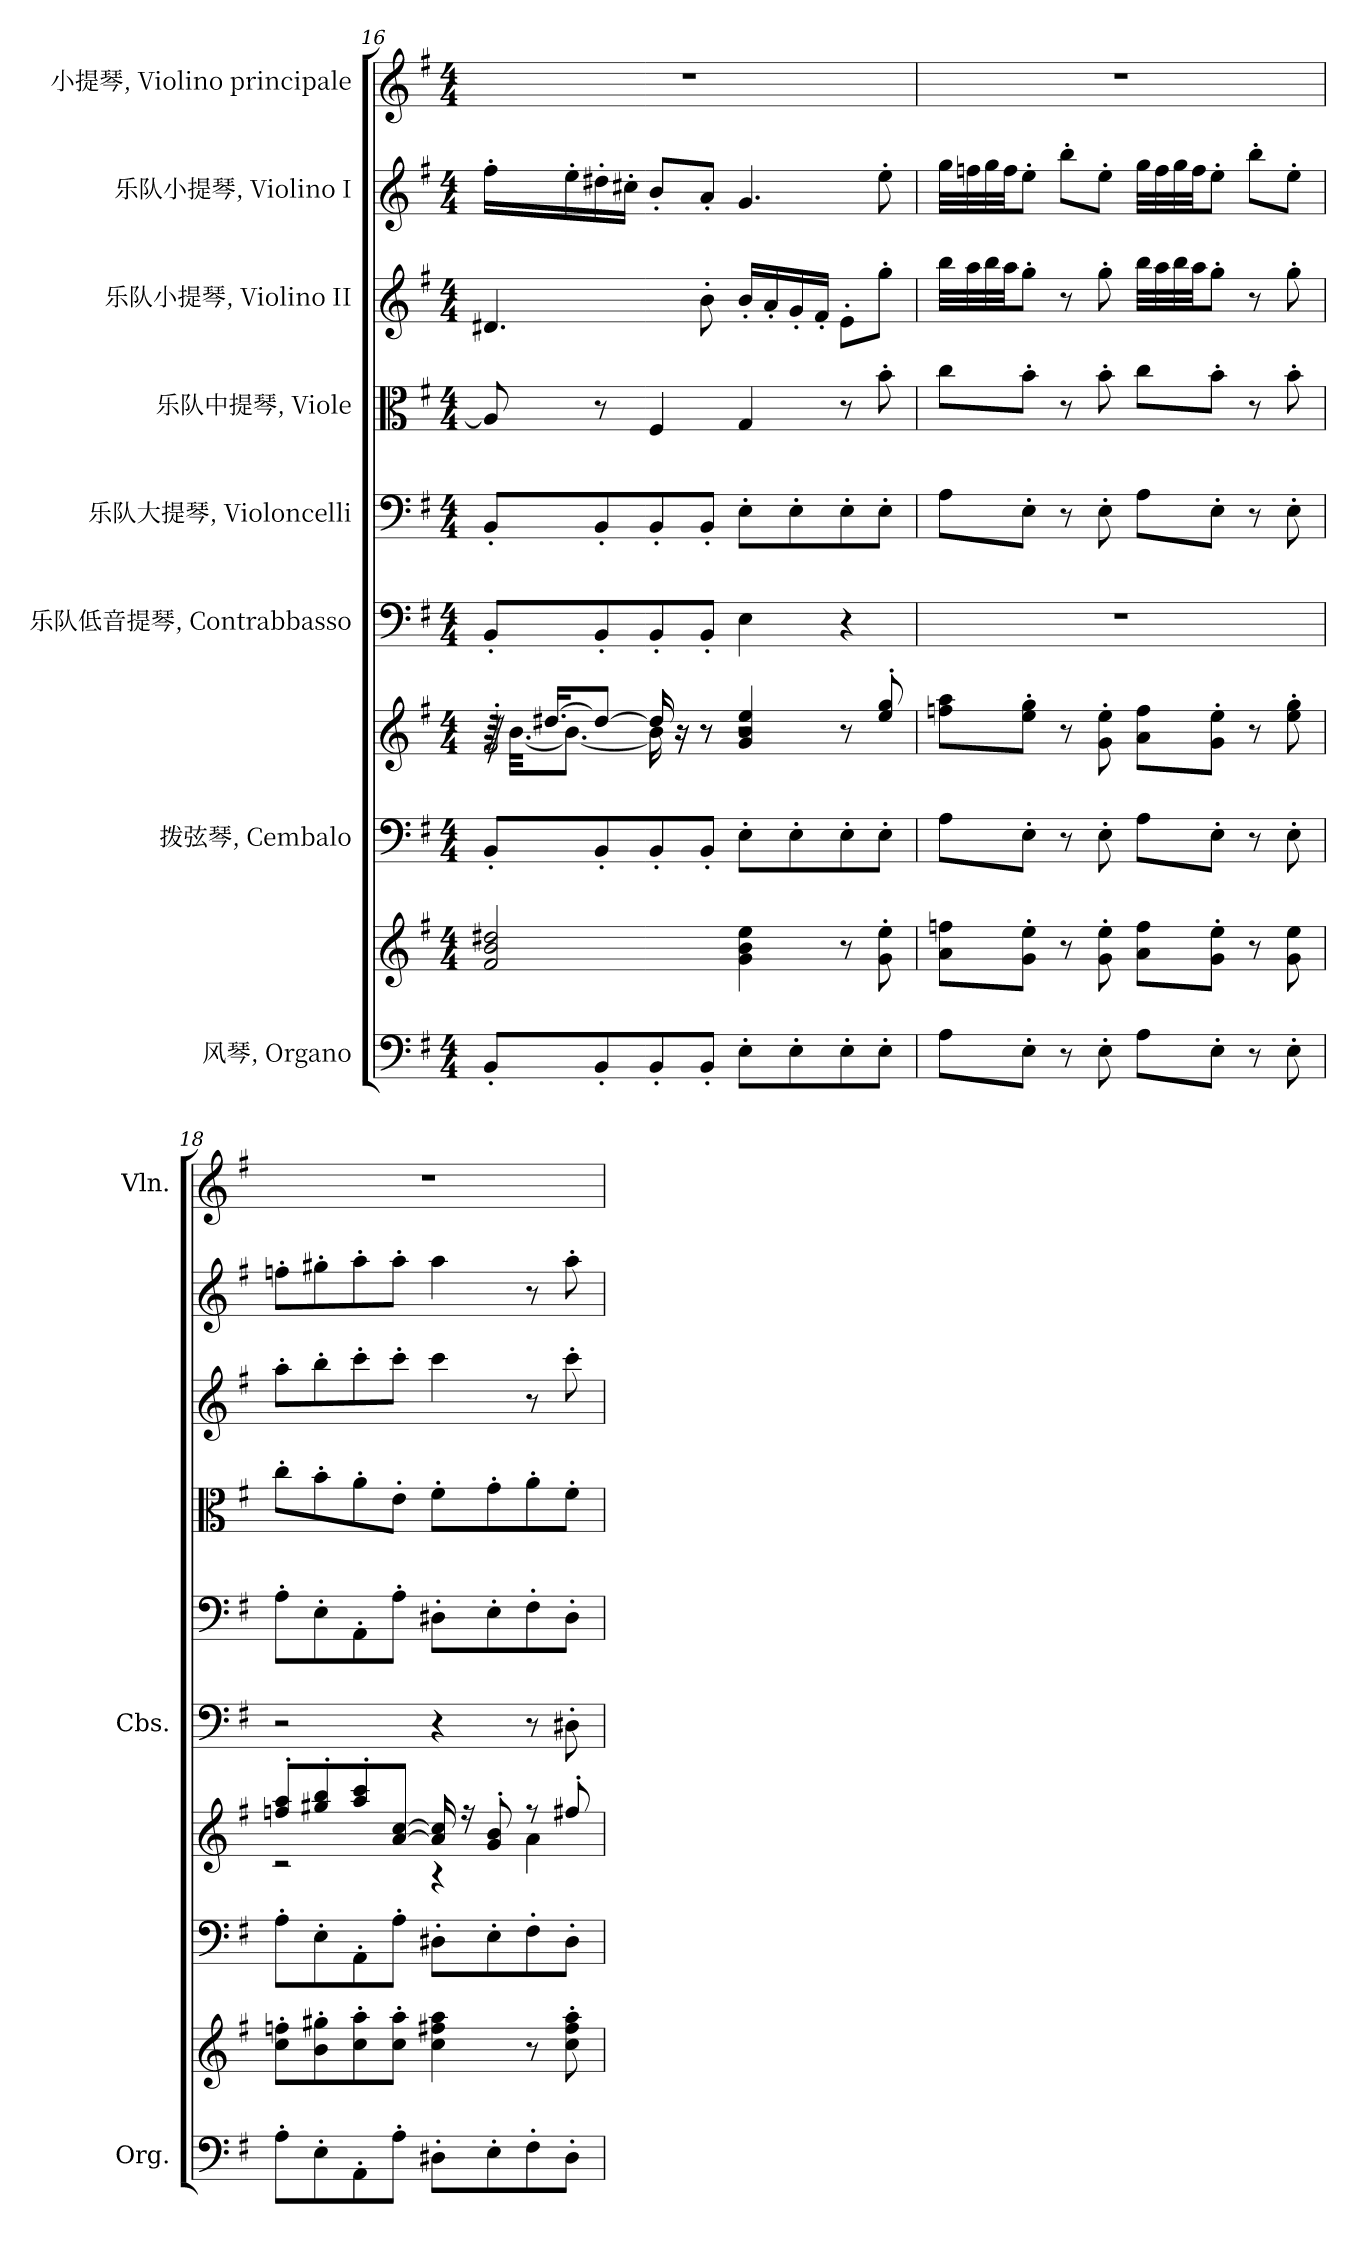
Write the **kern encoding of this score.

**kern	**kern	**kern	**kern	**kern	**kern	**kern	**kern	**kern	**kern
*part8	*part8	*part7	*part7	*part6	*part5	*part4	*part3	*part2	*part1
*staff10	*staff9	*staff8	*staff7	*staff6	*staff5	*staff4	*staff3	*staff2	*staff1
*I"风琴, Organo	*	*I"拨弦琴, Cembalo	*	*I"乐队低音提琴, Contrabbasso	*I"乐队大提琴, Violoncelli	*I"乐队中提琴, Viole	*I"乐队小提琴, Violino II	*I"乐队小提琴, Violino I	*I"小提琴, Violino principale
*I'Org.	*	*	*	*I'Cbs.	*	*	*	*	*I'Vln.
!!LO:PB:g=z
*clefF4	*clefG2	*clefF4	*clefG2	*clefF4	*clefF4	*clefC3	*clefG2	*clefG2	*clefG2
*	*	*	*	*ITrd7c12	*	*	*	*	*
*k[f#]	*k[f#]	*k[f#]	*k[f#]	*k[f#]	*k[f#]	*k[f#]	*k[f#]	*k[f#]	*k[f#]
*M4/4	*M4/4	*M4/4	*M4/4	*M4/4	*M4/4	*M4/4	*M4/4	*M4/4	*M4/4
=16	=16	=16	=16	=16	=16	=16	=16	=16	=16
*	*	*	*^	*	*	*	*	*	*
*	*	*	*	*^	*	*	*	*	*	*
8BB'/L	2f#/ 2b/ 2dd#X/	8BB'/L	32r	64r	2f#'/	8BBB'/L	8BB'/L	8A/]	4.d#X/	16ff#'\LL	1r
.	.	.	.	[32.b\KKL	.	.	.	.	.	.	.
.	.	.	[16.dd#X/KL	.	.	.	.	.	.	.	.
.	.	.	.	8.b\J_	.	.	.	.	.	16ee'\	.
8BB'/	.	8BB'/	8dd#/J_	.	.	8BBB'/	8BB'/	8r	.	16dd#X'\	.
.	.	.	.	.	.	.	.	.	.	16cc#X'\JJ	.
8BB'/	.	8BB'/	16dd#/]	16b\]	.	8BBB'/	8BB'/	4F#/	.	8b'/L	.
.	.	.	16r	16r	.	.	.	.	.	.	.
8BB'/J	.	8BB'/J	8r	8r	.	8BBB'/J	8BB'/J	.	8b'\	8a'/J	.
8E'\L	4g\ 4b\ 4ee\	8E'\L	4g/ 4b/ 4ee/	2r	2r	4EE\	8E'\L	4G/	16b'/LL	4.g/	.
.	.	.	.	.	.	.	.	.	16a'/	.	.
8E'\	.	8E'\	.	.	.	.	8E'\	.	16g'/	.	.
.	.	.	.	.	.	.	.	.	16f#'/JJ	.	.
8E'\	8r	8E'\	8r	.	.	4r	8E'\	8r	8e'\L	.	.
8E'\J	8g\' 8ee\'	8E'\J	8ee/' 8gg/'	.	.	.	8E'\J	8b'\	8gg'\J	8ee'\	.
*	*	*	*v	*v	*v	*	*	*	*	*	*
=17	=17	=17	=17	=17	=17	=17	=17	=17	=17
8A\L	8a\ 8ffn\L	8A\L	8ffn\ 8aa\L	1r	8A\L	8cc\L	32bb\LLL	32gg\LLL	1r
.	.	.	.	.	.	.	32aa\	32ffn\	.
.	.	.	.	.	.	.	32bb\	32gg\	.
.	.	.	.	.	.	.	32aa\JJ	32ff\JJ	.
8E'\J	8g\' 8ee\'J	8E'\J	8ee\' 8gg\'J	.	8E'\J	8b'\J	8gg'\J	8ee'\J	.
8r	8r	8r	8r	.	8r	8r	8r	8bb'\L	.
8E'\	8g\' 8ee\'	8E'\	8g\' 8ee\'	.	8E'\	8b'\	8gg'\	8ee'\J	.
8A\L	8a\ 8ff\L	8A\L	8a\ 8ff\L	.	8A\L	8cc\L	32bb\LLL	32gg\LLL	.
.	.	.	.	.	.	.	32aa\	32ff\	.
.	.	.	.	.	.	.	32bb\	32gg\	.
.	.	.	.	.	.	.	32aa\JJ	32ff\JJ	.
8E'\J	8g\' 8ee\'J	8E'\J	8g\' 8ee\'J	.	8E'\J	8b'\J	8gg'\J	8ee'\J	.
8r	8r	8r	8r	.	8r	8r	8r	8bb'\L	.
8E'\	8g\ 8ee\	8E'\	8ee\' 8gg\'	.	8E'\	8b'\	8gg'\	8ee'\J	.
!!LO:PB:g=z
=18	=18	=18	=18	=18	=18	=18	=18	=18	=18
*	*	*	*^	*	*	*	*	*	*
8A'\L	8cc\' 8ffn\'L	8A'\L	8ffn/' 8aa/'L	2r	2r	8A'\L	8cc'\L	8aa'\L	8ffn'\L	1r
8E'\	8b\' 8gg#X\'	8E'\	8gg#X/' 8bb/'	.	.	8E'\	8b'\	8bb'\	8gg#X'\	.
8AA'\	8cc\' 8aa\'	8AA'\	8aa/' 8ccc/'	.	.	8AA'\	8a'\	8ccc'\	8aa'\	.
8A'\J	8cc\' 8aa\'J	8A'\J	[8a/ [8cc/J	.	.	8A'\J	8e'\J	8ccc'\J	8aa'\J	.
8D#X'\L	4cc\ 4ff#X\ 4aa\	8D#X'\L	16a/] 16cc/]	4r	4r	8D#X'\L	8f#'\L	4ccc\	4aa\	.
.	.	.	16r	.	.	.	.	.	.	.
8E'\	.	8E'\	8g/' 8b/'	.	.	8E'\	8g'\	.	.	.
8F#'\	8r	8F#'\	8r	4a\	8r	8F#'\	8a'\	8r	8r	.
8D#'\J	8cc\' 8ff#\' 8aa\'	8D#'\J	8ff#X'/	.	8DD#X'\	8D#'\J	8f#'\J	8ccc'\	8aa'\	.
*	*	*	*v	*v	*	*	*	*	*	*
=	=	=	=	=	=	=	=	=	=
*-	*-	*-	*-	*-	*-	*-	*-	*-	*-
